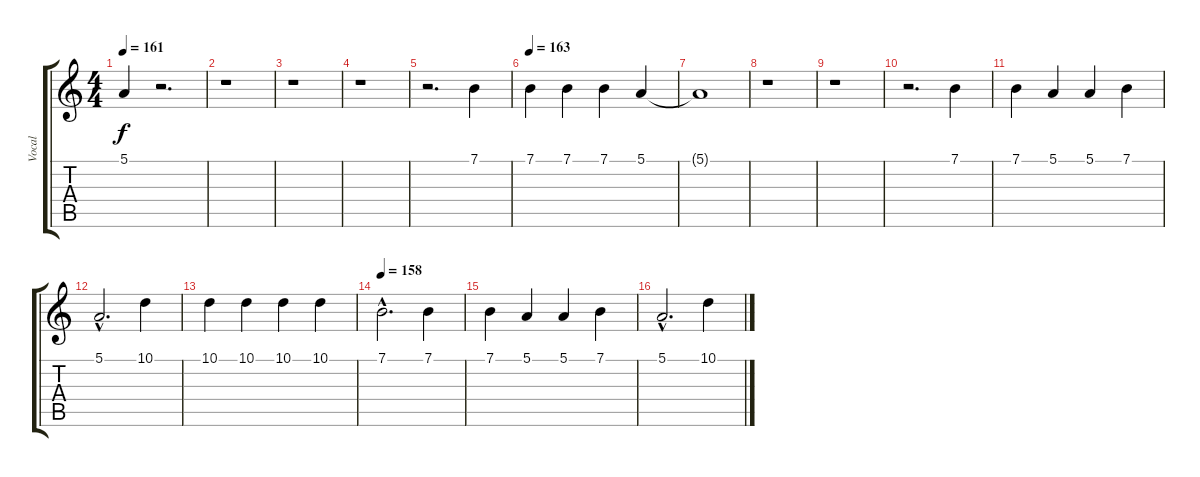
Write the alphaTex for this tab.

\track ("Vocal" "Vocal") {instrument lead6voice}
\staff {score tabs}
\tuning (E4 B3 G3 D3 A2 E2) {hide}
\ts (4 4)
\tempo 161
\clef g2
\ks c
5.1{t}.4{dy f} r.2{d} |
r.1 |
r.1 |
r.1 |
r.2{d} 7.1.4 |
\tempo 163
7.1.4 7.1.4 7.1.4 5.1.4 |
5.1{t}.1 |
r.1 |
r.1 |
r.2{d} 7.1.4 |
7.1.4 5.1.4 5.1.4 7.1.4 |
5.1{hac}.2{d} 10.1.4 |
10.1.4 10.1.4 10.1.4 10.1.4 |
\tempo 158
7.1{hac}.2{d} 7.1.4 |
7.1.4 5.1.4 5.1.4 7.1.4 |
5.1{hac}.2{d} 10.1.4
